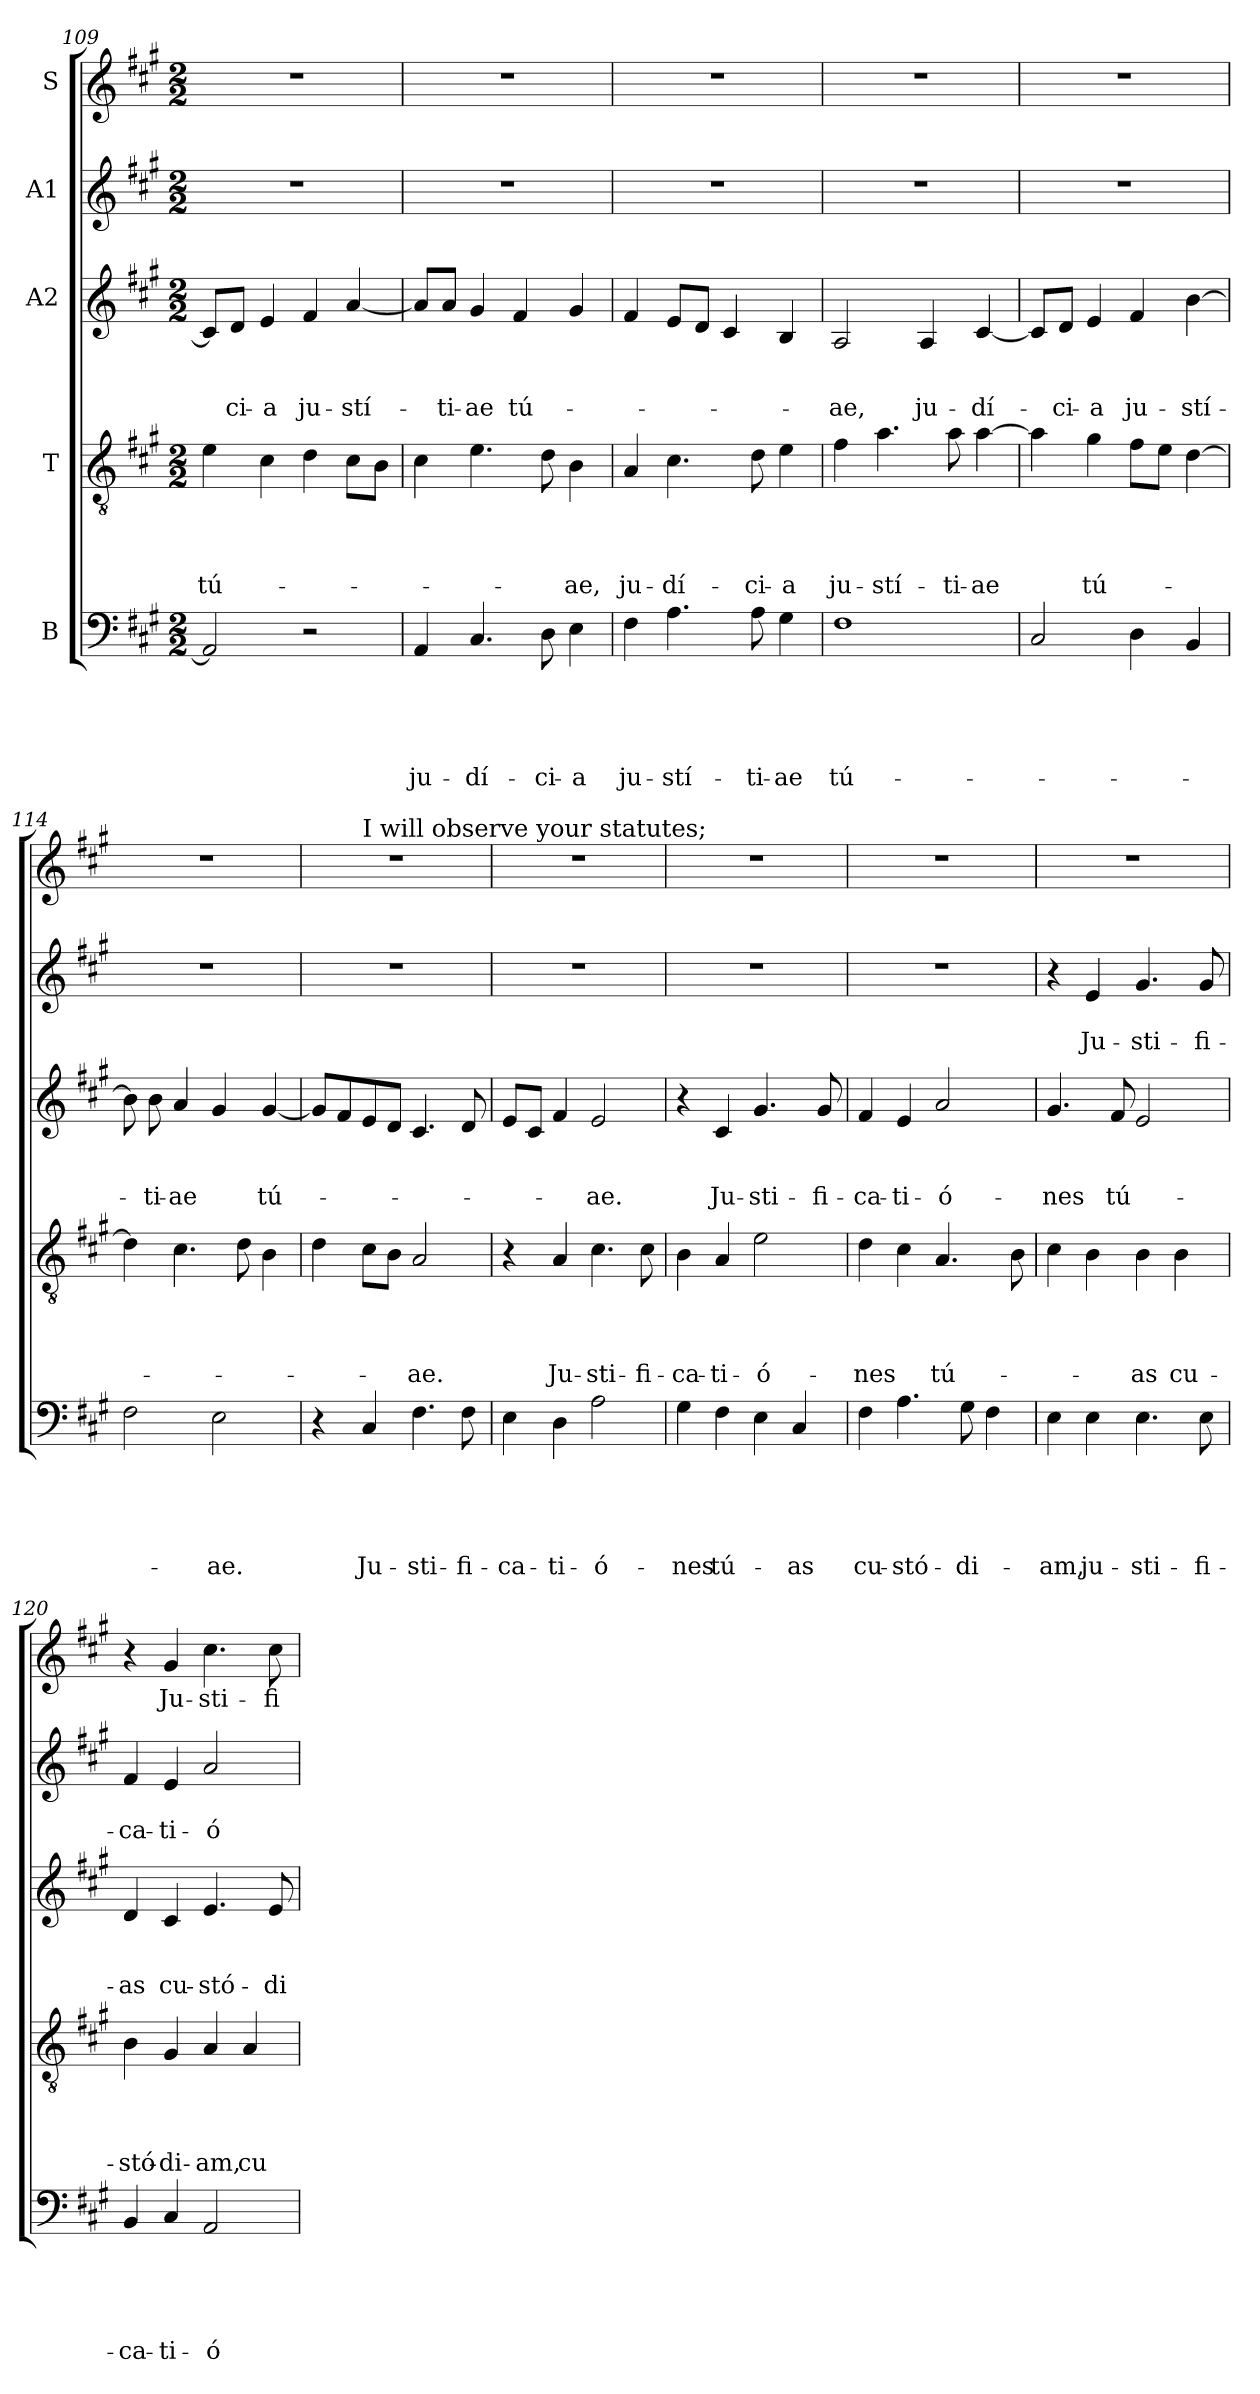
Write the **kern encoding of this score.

**kern	**text	**text	**text	**text	**text	**kern	**text	**text	**text	**text	**kern	**text	**text	**text	**kern	**text	**text	**kern	**text
*part5	*part5	*part5	*part5	*part5	*part5	*part4	*part4	*part4	*part4	*part4	*part3	*part3	*part3	*part3	*part2	*part2	*part2	*part1	*part1
*staff5	*staff5	*staff5	*staff5	*staff5	*staff5	*staff4	*staff4	*staff4	*staff4	*staff4	*staff3	*staff3	*staff3	*staff3	*staff2	*staff2	*staff2	*staff1	*staff1
*I"B	*	*	*	*	*	*I"T	*	*	*	*	*I"A2	*	*	*	*I"A1	*	*	*I"S	*
*clefF4	*	*	*	*	*	*clefGv2	*	*	*	*	*clefG2	*	*	*	*clefG2	*	*	*clefG2	*
*k[f#c#g#]	*	*	*	*	*	*k[f#c#g#]	*	*	*	*	*k[f#c#g#]	*	*	*	*k[f#c#g#]	*	*	*k[f#c#g#]	*
*A:	*	*	*	*	*	*A:	*	*	*	*	*A:	*	*	*	*A:	*	*	*A:	*
*M2/2	*	*	*	*	*	*M2/2	*	*	*	*	*M2/2	*	*	*	*M2/2	*	*	*M2/2	*
=109	=109	=109	=109	=109	=109	=109	=109	=109	=109	=109	=109	=109	=109	=109	=109	=109	=109	=109	=109
!	!	!	!	!	!	!	!	!	!	!LO:LY:b	!	!	!	!	!	!	!	!	!
2AA/]	.	.	.	.	.	4e\	.	.	.	tú-	8c#/L]	.	.	.	1r	.	.	1r	.
!	!	!	!	!	!	!	!	!	!	!	!	!	!	!LO:LY:b	!	!	!	!	!
.	.	.	.	.	.	.	.	.	.	.	8d/J	.	.	-ci-	.	.	.	.	.
!	!	!	!	!	!	!	!	!	!	!	!	!	!	!LO:LY:b	!	!	!	!	!
.	.	.	.	.	.	4c#\	.	.	.	.	4e/	.	.	-a	.	.	.	.	.
!	!	!	!	!	!	!	!	!	!	!	!	!	!	!LO:LY:b	!	!	!	!	!
2r	.	.	.	.	.	4d\	.	.	.	.	4f#/	.	.	ju-	.	.	.	.	.
!	!	!	!	!	!	!	!	!	!	!	!	!	!	!LO:LY:b	!	!	!	!	!
.	.	.	.	.	.	8c#\L	.	.	.	.	[4a/	.	.	-stí-	.	.	.	.	.
.	.	.	.	.	.	8B\J	.	.	.	.	.	.	.	.	.	.	.	.	.
=110	=110	=110	=110	=110	=110	=110	=110	=110	=110	=110	=110	=110	=110	=110	=110	=110	=110	=110	=110
!	!	!	!	!	!LO:LY:b	!	!	!	!	!	!	!	!	!	!	!	!	!	!
4AA/	.	.	.	.	ju-	4c#\	.	.	.	.	8a/L]	.	.	.	1r	.	.	1r	.
!	!	!	!	!	!	!	!	!	!	!	!	!	!	!LO:LY:b	!	!	!	!	!
.	.	.	.	.	.	.	.	.	.	.	8a/J	.	.	-ti-	.	.	.	.	.
!	!	!	!	!	!LO:LY:b	!	!	!	!	!	!	!	!	!LO:LY:b	!	!	!	!	!
4.C#/	.	.	.	.	-dí-	4.e\	.	.	.	.	4g#/	.	.	-ae	.	.	.	.	.
!	!	!	!	!	!	!	!	!	!	!	!	!	!	!LO:LY:b	!	!	!	!	!
.	.	.	.	.	.	.	.	.	.	.	4f#/	.	.	tú-	.	.	.	.	.
!	!	!	!	!	!LO:LY:b	!	!	!	!	!	!	!	!	!	!	!	!	!	!
8D\	.	.	.	.	-ci-	8d\	.	.	.	.	.	.	.	.	.	.	.	.	.
!	!	!	!	!	!LO:LY:b	!	!	!	!	!LO:LY:b	!	!	!	!	!	!	!	!	!
4E\	.	.	.	.	-a	4B\	.	.	.	-ae,	4g#/	.	.	.	.	.	.	.	.
=111	=111	=111	=111	=111	=111	=111	=111	=111	=111	=111	=111	=111	=111	=111	=111	=111	=111	=111	=111
!	!	!	!	!	!LO:LY:b	!	!	!	!	!LO:LY:b	!	!	!	!	!	!	!	!	!
4F#\	.	.	.	.	ju-	4A/	.	.	.	ju-	4f#/	.	.	.	1r	.	.	1r	.
!	!	!	!	!	!LO:LY:b	!	!	!	!	!LO:LY:b	!	!	!	!	!	!	!	!	!
4.A\	.	.	.	.	-stí-	4.c#\	.	.	.	-dí-	8e/L	.	.	.	.	.	.	.	.
.	.	.	.	.	.	.	.	.	.	.	8d/J	.	.	.	.	.	.	.	.
.	.	.	.	.	.	.	.	.	.	.	4c#/	.	.	.	.	.	.	.	.
!	!	!	!	!	!LO:LY:b	!	!	!	!	!LO:LY:b	!	!	!	!	!	!	!	!	!
8A\	.	.	.	.	-ti-	8d\	.	.	.	-ci-	.	.	.	.	.	.	.	.	.
!	!	!	!	!	!LO:LY:b	!	!	!	!	!LO:LY:b	!	!	!	!	!	!	!	!	!
4G#\	.	.	.	.	-ae	4e\	.	.	.	-a	4B/	.	.	.	.	.	.	.	.
=112	=112	=112	=112	=112	=112	=112	=112	=112	=112	=112	=112	=112	=112	=112	=112	=112	=112	=112	=112
!	!	!	!	!	!LO:LY:b	!	!	!	!	!LO:LY:b	!	!	!	!LO:LY:b	!	!	!	!	!
1F#	.	.	.	.	tú-	4f#\	.	.	.	ju-	2A/	.	.	-ae,	1r	.	.	1r	.
!	!	!	!	!	!	!	!	!	!	!LO:LY:b	!	!	!	!	!	!	!	!	!
.	.	.	.	.	.	4.a\	.	.	.	-stí-	.	.	.	.	.	.	.	.	.
!	!	!	!	!	!	!	!	!	!	!	!	!	!	!LO:LY:b	!	!	!	!	!
.	.	.	.	.	.	.	.	.	.	.	4A/	.	.	ju-	.	.	.	.	.
!	!	!	!	!	!	!	!	!	!	!LO:LY:b	!	!	!	!	!	!	!	!	!
.	.	.	.	.	.	8a\	.	.	.	-ti-	.	.	.	.	.	.	.	.	.
!	!	!	!	!	!	!	!	!	!	!LO:LY:b	!	!	!	!LO:LY:b	!	!	!	!	!
.	.	.	.	.	.	[4a\	.	.	.	-ae	[4c#/	.	.	-dí-	.	.	.	.	.
!!LO:LB:g=z
=113	=113	=113	=113	=113	=113	=113	=113	=113	=113	=113	=113	=113	=113	=113	=113	=113	=113	=113	=113
2C#/	.	.	.	.	.	4a\]	.	.	.	.	8c#/L]	.	.	.	1r	.	.	1r	.
!	!	!	!	!	!	!	!	!	!	!	!	!	!	!LO:LY:b	!	!	!	!	!
.	.	.	.	.	.	.	.	.	.	.	8d/J	.	.	-ci-	.	.	.	.	.
!	!	!	!	!	!	!	!	!	!	!LO:LY:b	!	!	!	!LO:LY:b	!	!	!	!	!
.	.	.	.	.	.	4g#\	.	.	.	tú-	4e/	.	.	-a	.	.	.	.	.
!	!	!	!	!	!	!	!	!	!	!	!	!	!	!LO:LY:b	!	!	!	!	!
4D\	.	.	.	.	.	8f#\L	.	.	.	.	4f#/	.	.	ju-	.	.	.	.	.
.	.	.	.	.	.	8e\J	.	.	.	.	.	.	.	.	.	.	.	.	.
!	!	!	!	!	!	!	!	!	!	!	!	!	!	!LO:LY:b	!	!	!	!	!
4BB/	.	.	.	.	.	[4d\	.	.	.	.	[4b\	.	.	-stí-	.	.	.	.	.
=114	=114	=114	=114	=114	=114	=114	=114	=114	=114	=114	=114	=114	=114	=114	=114	=114	=114	=114	=114
2F#\	.	.	.	.	.	4d\]	.	.	.	.	8b\]	.	.	.	1r	.	.	1r	.
!	!	!	!	!	!	!	!	!	!	!	!	!	!	!LO:LY:b	!	!	!	!	!
.	.	.	.	.	.	.	.	.	.	.	8b\	.	.	-ti-	.	.	.	.	.
!	!	!	!	!	!	!	!	!	!	!	!	!	!	!LO:LY:b	!	!	!	!	!
.	.	.	.	.	.	4.c#\	.	.	.	.	4a/	.	.	-ae	.	.	.	.	.
!	!	!	!	!	!LO:LY:b	!	!	!	!	!	!	!	!	!	!	!	!	!	!
2E\	.	.	.	.	-ae.	.	.	.	.	.	4g#/	.	.	.	.	.	.	.	.
.	.	.	.	.	.	8d\	.	.	.	.	.	.	.	.	.	.	.	.	.
!	!	!	!	!	!	!	!	!	!	!	!	!	!	!LO:LY:b	!	!	!	!	!
.	.	.	.	.	.	4B\	.	.	.	.	[4g#/	.	.	tú-	.	.	.	.	.
=115	=115	=115	=115	=115	=115	=115	=115	=115	=115	=115	=115	=115	=115	=115	=115	=115	=115	=115	=115
*	*	*	*	*	*	*	*	*	*	*	*	*	*	*	*	*	*	*^	*
4r	.	.	.	.	.	4d\	.	.	.	.	8g#/L]	.	.	.	1r	.	.	1r	4ryy	.
.	.	.	.	.	.	.	.	.	.	.	8f#/	.	.	.	.	.	.	.	.	.
!	!	!	!	!	!	!	!	!	!	!	!	!	!	!	!	!	!	!	!LO:TX:a:t=I will observe your statutes;	!
!	!	!	!	!	!LO:LY:b	!	!	!	!	!	!	!	!	!	!	!	!	!	!	!
4C#/	.	.	.	.	Ju-	8c#\L	.	.	.	.	8e/	.	.	.	.	.	.	.	2.ryy	.
.	.	.	.	.	.	8B\J	.	.	.	.	8d/J	.	.	.	.	.	.	.	.	.
!	!	!	!	!	!LO:LY:b	!	!	!	!	!LO:LY:b	!	!	!	!	!	!	!	!	!	!
4.F#\	.	.	.	.	-sti-	2A/	.	.	.	-ae.	4.c#/	.	.	.	.	.	.	.	.	.
!	!	!	!	!	!LO:LY:b	!	!	!	!	!	!	!	!	!	!	!	!	!	!	!
8F#\	.	.	.	.	-fi-	.	.	.	.	.	8d/	.	.	.	.	.	.	.	.	.
=116	=116	=116	=116	=116	=116	=116	=116	=116	=116	=116	=116	=116	=116	=116	=116	=116	=116	=116	=116	=116
!	!	!	!	!	!LO:LY:b	!	!	!	!	!	!	!	!	!	!	!	!	!	!	!
*	*	*	*	*	*	*	*	*	*	*	*	*	*	*	*	*	*	*v	*v	*
4E\	.	.	.	.	-ca-	4r	.	.	.	.	8e/L	.	.	.	1r	.	.	1r	.
.	.	.	.	.	.	.	.	.	.	.	8c#/J	.	.	.	.	.	.	.	.
!	!	!	!	!	!LO:LY:b	!	!	!	!	!LO:LY:b	!	!	!	!	!	!	!	!	!
4D\	.	.	.	.	-ti-	4A/	.	.	.	Ju-	4f#/	.	.	.	.	.	.	.	.
!	!	!	!	!	!LO:LY:b	!	!	!	!	!LO:LY:b	!	!	!	!LO:LY:b	!	!	!	!	!
2A\	.	.	.	.	-ó-	4.c#\	.	.	.	-sti-	2e/	.	.	-ae.	.	.	.	.	.
!	!	!	!	!	!	!	!	!	!	!LO:LY:b	!	!	!	!	!	!	!	!	!
.	.	.	.	.	.	8c#\	.	.	.	-fi-	.	.	.	.	.	.	.	.	.
=117	=117	=117	=117	=117	=117	=117	=117	=117	=117	=117	=117	=117	=117	=117	=117	=117	=117	=117	=117
!	!	!	!	!	!LO:LY:b	!	!	!	!	!LO:LY:b	!	!	!	!	!	!	!	!	!
4G#\	.	.	.	.	-nes	4B\	.	.	.	-ca-	4r	.	.	.	1r	.	.	1r	.
!	!	!	!	!	!LO:LY:b	!	!	!	!	!LO:LY:b	!	!	!	!LO:LY:b	!	!	!	!	!
4F#\	.	.	.	.	tú-	4A/	.	.	.	-ti-	4c#/	.	.	Ju-	.	.	.	.	.
!	!	!	!	!	!	!	!	!	!	!LO:LY:b	!	!	!	!LO:LY:b	!	!	!	!	!
4E\	.	.	.	.	.	2e\	.	.	.	-ó-	4.g#/	.	.	-sti-	.	.	.	.	.
!	!	!	!	!	!LO:LY:b	!	!	!	!	!	!	!	!	!	!	!	!	!	!
4C#/	.	.	.	.	-as	.	.	.	.	.	.	.	.	.	.	.	.	.	.
!	!	!	!	!	!	!	!	!	!	!	!	!	!	!LO:LY:b	!	!	!	!	!
.	.	.	.	.	.	.	.	.	.	.	8g#/	.	.	-fi-	.	.	.	.	.
!!LO:PB:g=z
=118	=118	=118	=118	=118	=118	=118	=118	=118	=118	=118	=118	=118	=118	=118	=118	=118	=118	=118	=118
!	!	!	!	!	!LO:LY:b	!	!	!	!	!LO:LY:b	!	!	!	!LO:LY:b	!	!	!	!	!
4F#\	.	.	.	.	cu-	4d\	.	.	.	-nes	4f#/	.	.	-ca-	1r	.	.	1r	.
!	!	!	!	!	!LO:LY:b	!	!	!	!	!	!	!	!	!LO:LY:b	!	!	!	!	!
4.A\	.	.	.	.	-stó-	4c#\	.	.	.	.	4e/	.	.	-ti-	.	.	.	.	.
!	!	!	!	!	!	!	!	!	!	!LO:LY:b	!	!	!	!LO:LY:b	!	!	!	!	!
.	.	.	.	.	.	4.A/	.	.	.	tú-	2a/	.	.	-ó-	.	.	.	.	.
!	!	!	!	!	!LO:LY:b	!	!	!	!	!	!	!	!	!	!	!	!	!	!
8G#\	.	.	.	.	-di-	.	.	.	.	.	.	.	.	.	.	.	.	.	.
4F#\	.	.	.	.	.	.	.	.	.	.	.	.	.	.	.	.	.	.	.
.	.	.	.	.	.	8B\	.	.	.	.	.	.	.	.	.	.	.	.	.
=119	=119	=119	=119	=119	=119	=119	=119	=119	=119	=119	=119	=119	=119	=119	=119	=119	=119	=119	=119
!	!	!	!	!	!LO:LY:b	!	!	!	!	!	!	!	!	!LO:LY:b	!	!	!	!	!
4E\	.	.	.	.	-am,	4c#\	.	.	.	.	4.g#/	.	.	-nes	4r	.	.	1r	.
!	!	!	!	!	!LO:LY:b	!	!	!	!	!	!	!	!	!	!	!	!LO:LY:b	!	!
4E\	.	.	.	.	ju-	4B\	.	.	.	.	.	.	.	.	4e/	.	Ju-	.	.
!	!	!	!	!	!	!	!	!	!	!	!	!	!	!LO:LY:b	!	!	!	!	!
.	.	.	.	.	.	.	.	.	.	.	8f#/	.	.	tú-	.	.	.	.	.
!	!	!	!	!	!LO:LY:b	!	!	!	!	!LO:LY:b	!	!	!	!	!	!	!LO:LY:b	!	!
4.E\	.	.	.	.	-sti-	4B\	.	.	.	-as	2e/	.	.	.	4.g#/	.	-sti-	.	.
!	!	!	!	!	!	!	!	!	!	!LO:LY:b	!	!	!	!	!	!	!	!	!
.	.	.	.	.	.	4B\	.	.	.	cu-	.	.	.	.	.	.	.	.	.
!	!	!	!	!	!LO:LY:b	!	!	!	!	!	!	!	!	!	!	!	!LO:LY:b	!	!
8E\	.	.	.	.	-fi-	.	.	.	.	.	.	.	.	.	8g#/	.	-fi-	.	.
=120	=120	=120	=120	=120	=120	=120	=120	=120	=120	=120	=120	=120	=120	=120	=120	=120	=120	=120	=120
!	!	!	!	!	!LO:LY:b	!	!	!	!	!LO:LY:b	!	!	!	!LO:LY:b	!	!	!LO:LY:b	!	!
4BB/	.	.	.	.	-ca-	4B\	.	.	.	-stó-	4d/	.	.	-as	4f#/	.	-ca-	4r	.
!	!	!	!	!	!LO:LY:b	!	!	!	!	!LO:LY:b	!	!	!	!LO:LY:b	!	!	!LO:LY:b	!	!LO:LY:b
4C#/	.	.	.	.	-ti-	4G#/	.	.	.	-di-	4c#/	.	.	cu-	4e/	.	-ti-	4g#/	Ju-
!	!	!	!	!	!LO:LY:b	!	!	!	!	!LO:LY:b	!	!	!	!LO:LY:b	!	!	!LO:LY:b	!	!LO:LY:b
2AA/	.	.	.	.	-ó-	4A/	.	.	.	-am,	4.e/	.	.	-stó-	2a/	.	-ó-	4.cc#\	-sti-
!	!	!	!	!	!	!	!	!	!	!LO:LY:b	!	!	!	!	!	!	!	!	!
.	.	.	.	.	.	4A/	.	.	.	cu-	.	.	.	.	.	.	.	.	.
!	!	!	!	!	!	!	!	!	!	!	!	!	!	!LO:LY:b	!	!	!	!	!LO:LY:b
.	.	.	.	.	.	.	.	.	.	.	8e/	.	.	-di-	.	.	.	8cc#\	-fi-
=	=	=	=	=	=	=	=	=	=	=	=	=	=	=	=	=	=	=	=
*-	*-	*-	*-	*-	*-	*-	*-	*-	*-	*-	*-	*-	*-	*-	*-	*-	*-	*-	*-
